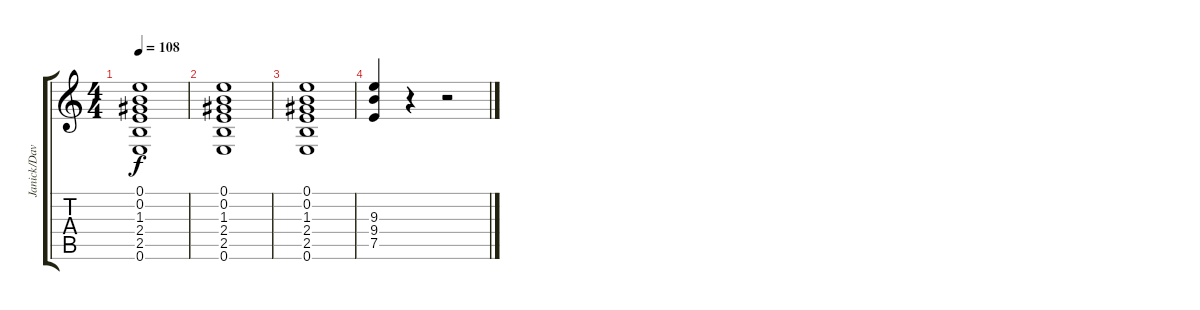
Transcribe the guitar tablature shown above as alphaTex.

\track ("Janick/Dave" "Janick/Dav") {instrument distortionguitar}
\staff {score tabs}
\tuning (E4 B3 G3 D3 A2 E2) {hide}
\ts (4 4)
\tempo 108
\clef g2
\ks c
(0.1 0.2 1.3 2.4 2.5 0.6).1{dy f} |
(0.1 0.2 1.3 2.4 2.5 0.6).1 |
(0.1 0.2 1.3 2.4 2.5 0.6).1 |
(9.3 9.4 7.5).4 r.4 r.2
